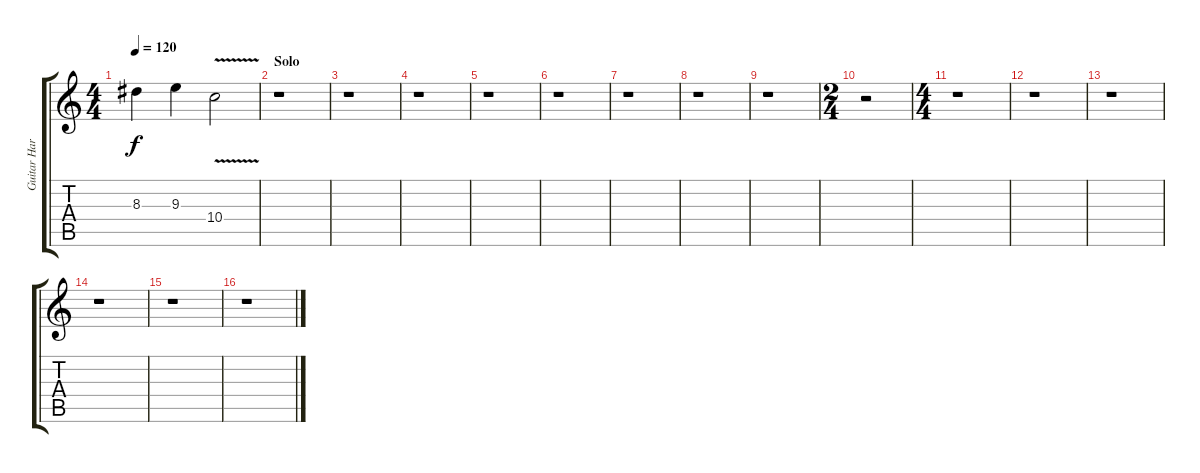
\track ("Guitar Harmonies" "Guitar Har") {instrument overdrivenguitar}
\staff {score tabs}
\tuning (E4 B3 G3 D3 A2 E2) {hide}
\ts (4 4)
\tempo 120
\clef g2
\ks c
8.3.4{dy f} 9.3.4 10.4{v}.2 |
\section ("" "Solo")
r.1 |
r.1 |
r.1 |
r.1 |
r.1 |
r.1 |
r.1 |
r.1 |
\ts (2 4)
r.2 |
\ts (4 4)
r.1 |
r.1 |
r.1 |
r.1 |
r.1 |
r.1
